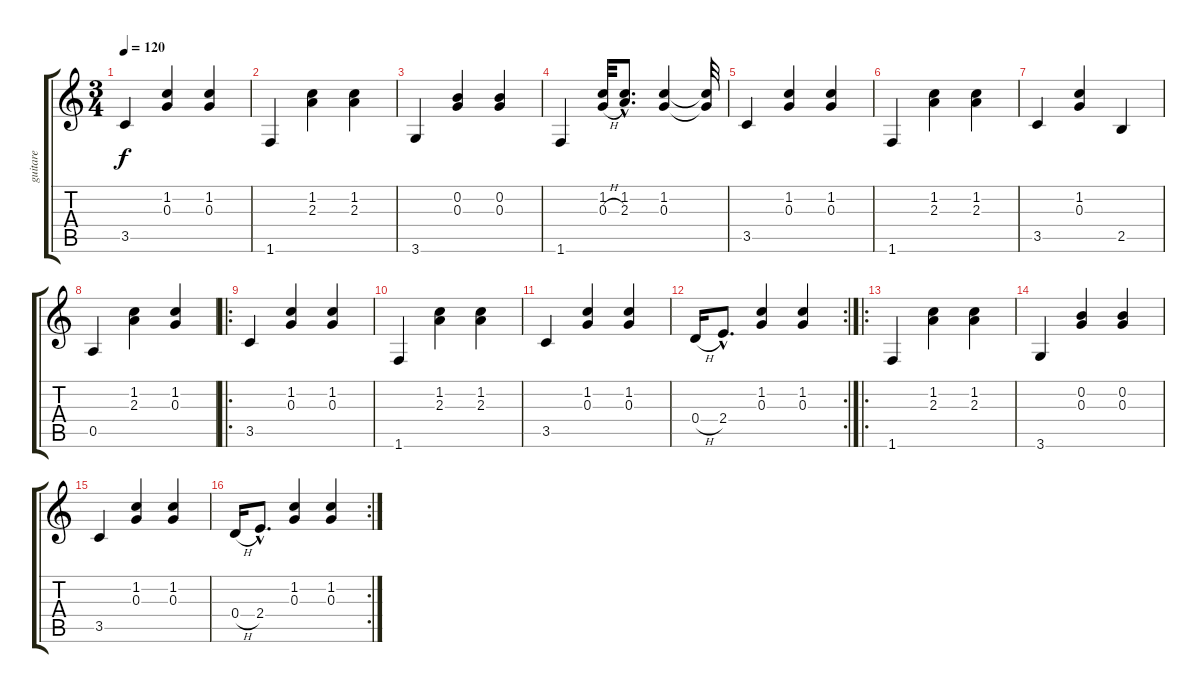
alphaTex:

\track ("guitare" "guitare") {instrument acousticguitarsteel}
\staff {score tabs}
\tuning (E4 B3 G3 D3 A2 E2) {hide}
\ts (3 4)
\tempo 120
\clef g2
\ks c
3.5.4{dy f} (1.2 0.3).4 (1.2 0.3).4 |
1.6.4 (1.2 2.3).4 (1.2 2.3).4 |
3.6.4 (0.2 0.3).4 (0.2 0.3).4 |
1.6.4 (1.2 0.3{h}).32 (1.2{hac} 2.3{hac}).8{d} (1.2 0.3).4 (1.2{t} 0.3{t}).32 |
3.5.4 (1.2 0.3).4 (1.2 0.3).4 |
1.6.4 (1.2 2.3).4 (1.2 2.3).4 |
3.5.4 (1.2 0.3).4 2.5.4 |
0.5.4 (1.2 2.3).4 (1.2 0.3).4 |
\ro
3.5.4 (1.2 0.3).4 (1.2 0.3).4 |
1.6.4 (1.2 2.3).4 (1.2 2.3).4 |
3.5.4 (1.2 0.3).4 (1.2 0.3).4 |
\rc 2
0.4{h}.16 2.4{hac}.8{d} (1.2 0.3).4 (1.2 0.3).4 |
\ro
1.6.4 (1.2 2.3).4 (1.2 2.3).4 |
3.6.4 (0.2 0.3).4 (0.2 0.3).4 |
3.5.4 (1.2 0.3).4 (1.2 0.3).4 |
\rc 2
0.4{h}.16 2.4{hac}.8{d} (1.2 0.3).4 (1.2 0.3).4
